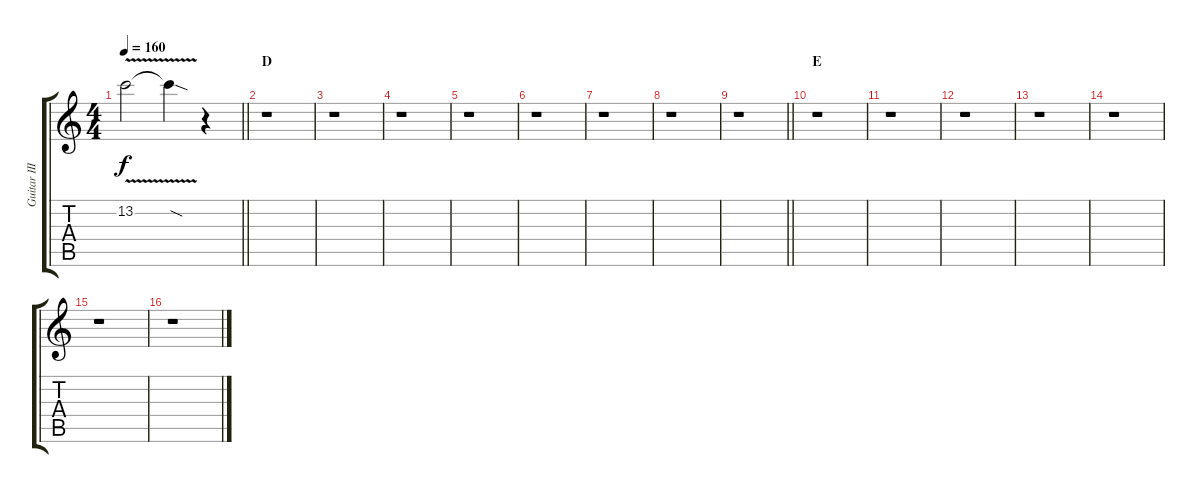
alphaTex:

\track ("Guitar III" "Guitar III") {instrument overdrivenguitar}
\staff {score tabs}
\tuning (E4 B3 G3 D3 A2 E2) {hide}
\ts (4 4)
\tempo 160
\clef g2
\barLineRight lightlight
\ks c
13.2{v}.2{dy f} 13.2{sod t}.4 r.4 |
\section ("" "D")
r.1 |
r.1 |
r.1 |
r.1 |
r.1 |
r.1 |
r.1 |
\barLineRight lightlight
r.1 |
\section ("" "E")
r.1 |
r.1 |
r.1 |
r.1 |
r.1 |
r.1 |
r.1
